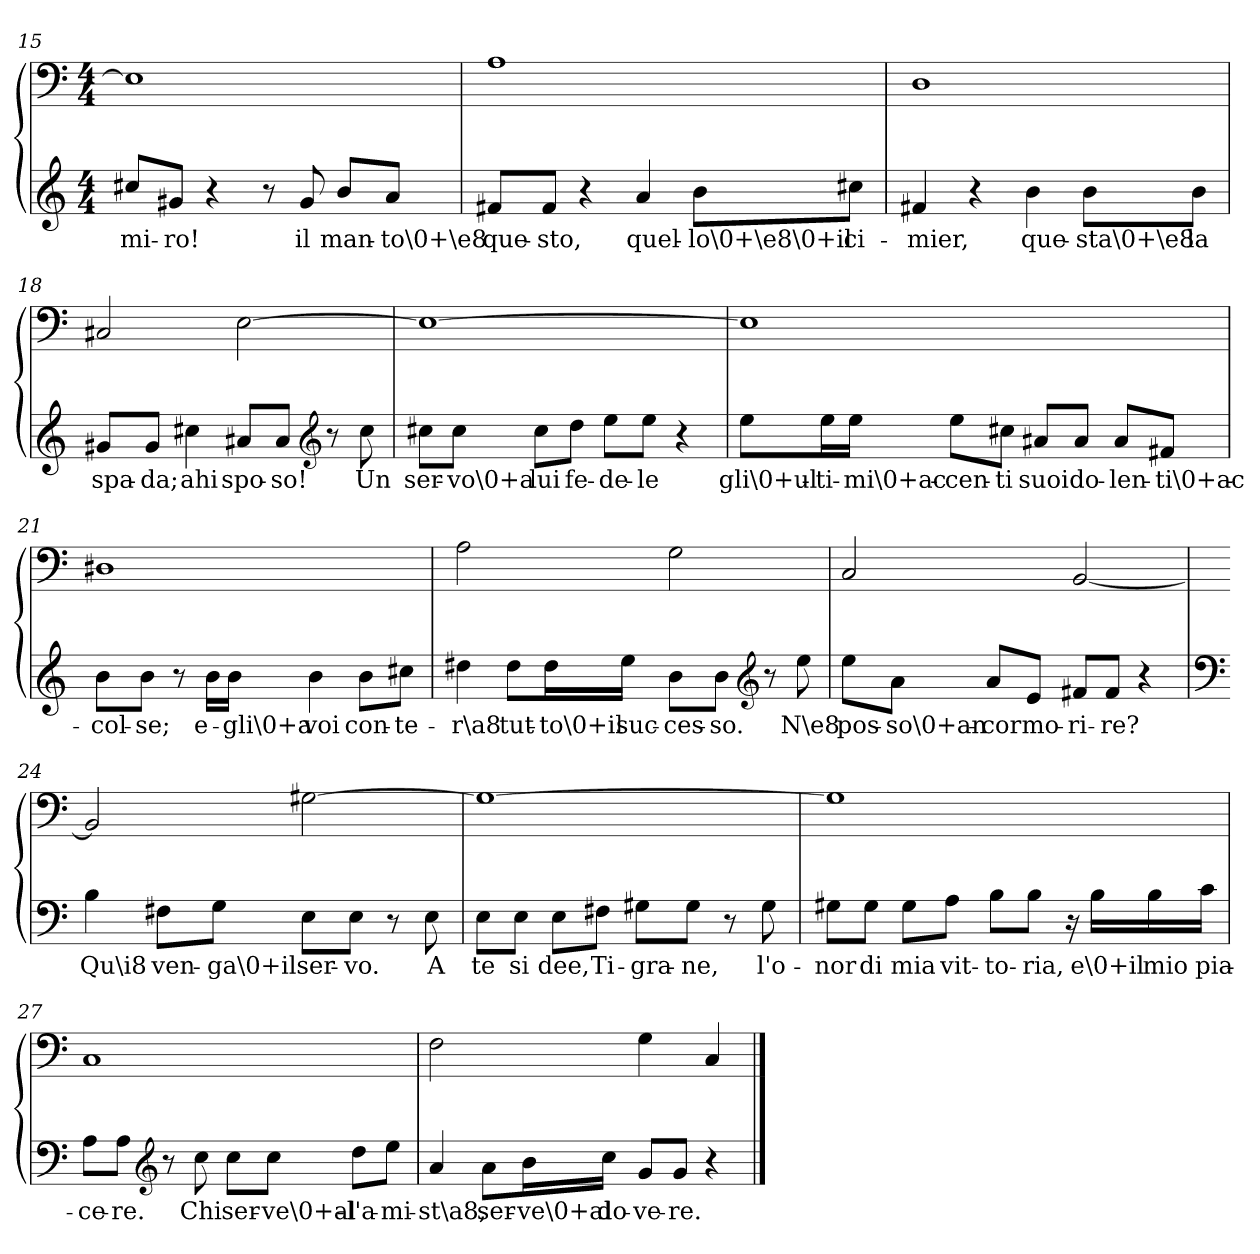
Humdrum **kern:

**kern	**text	**kern
*part1	*part1	*part1
*staff2	*staff2	*staff1
*clefG2	*	*clefF4
*k[]	*	*k[]
*a:	*	*a:
*M4/4	*	*M4/4
=15	=15	=15
8cc#X/L	mi-	1E#\]
8g#X/J	-ro!	.
4r	.	.
8r	.	.
8g#/	il	.
8b/L	man-	.
8a/J	-to\0+\e8	.
=16	=16	=16
8f#X/L	que-	1A\
8f#/J	-sto,	.
4r	.	.
4a/	quel-	.
8b\L	-lo\0+\e8\0+il	.
8cc#X\J	ci-	.
=17	=17	=17
4f#X/	-mier,	1D\
4r	.	.
4b\	que-	.
8b\L	-sta\0+\e8	.
8b\J	la	.
=18	=18	=18
8g#X/L	spa-	2C#X/
8g#/J	-da;	.
4cc#X\	ahi	.
8a#X/L	spo-	[2E\
8a#/J	-so!	.
*clefG2	*	*
8r	.	.
8cc#\	Un	.
=19	=19	=19
8cc#X\L	ser-	1E\_
8cc#\J	-vo\0+a	.
8cc#\L	lui	.
8dd\J	fe-	.
8ee\L	-de-	.
8ee\J	-le	.
4r	.	.
=20	=20	=20
8ee\L	gli\0+ul-	1E\]
16ee\L	-ti-	.
16ee\JJ	-mi\0+ac-	.
8ee\L	-cen-	.
8cc#X\J	-ti	.
8a#X/L	suoi	.
8a#/J	do-	.
8a#/L	-len-	.
8f#X/J	-ti\0+ac-	.
=21	=21	=21
8b\L	-col-	1D#X\
8b\J	-se;	.
8r	.	.
16b\LL	e-	.
16b\JJ	-gli\0+a	.
4b\	voi	.
8b\L	con-	.
8cc#X\J	-te-	.
=22	=22	=22
4dd#X\	-r\a8	2A\
8dd#\L	tut-	.
16dd#\L	-to\0+il	.
16ee\JJ	suc-	.
8b\L	-ces-	2G\
8b\J	-so.	.
*clefG2	*	*
8r	.	.
8ee\	N\e8	.
=23	=23	=23
8ee\L	pos-	2C/
8a\J	-so\0+an-	.
8a/L	-cor	.
8e/J	mo-	.
8f#X/L	-ri-	[2BB/
8f#/J	-re?	.
4r	.	.
=24	=24	=24
*clefF4	*	*
4B\	Qu\i8	2BB/]
8F#X\L	ven-	.
8G\J	-ga\0+il	.
8E\L	ser-	[2G#X\
8E\J	-vo.	.
8r	.	.
8E\	A	.
=25	=25	=25
8E\L	te	1G#\_
8E\J	si	.
8E\L	dee,	.
8F#X\J	Ti-	.
8G#X\L	-gra-	.
8G#\J	-ne,	.
8r	.	.
8G#\	l'o-	.
=26	=26	=26
8G#X\L	-nor	1G#\]
8G#\J	di	.
8G#\L	mia	.
8A\J	vit-	.
8B\L	-to-	.
8B\J	-ria,	.
16r	.	.
16B\LL	e\0+il	.
16B\	mio	.
16c\JJ	pia-	.
=27	=27	=27
8A\L	-ce-	1C/
8A\J	-re.	.
*clefG2	*	*
8r	.	.
8cc\	Chi	.
8cc\L	ser-	.
8cc\J	-ve\0+al-	.
8dd\L	-l'a-	.
8ee\J	-mi-	.
=28	=28	=28
4a/	-st\a8,	2F\
8a\L	ser-	.
16b\L	-ve\0+al	.
16cc\JJ	do-	.
8g/L	-ve-	4G\
8g/J	-re.	.
4r	.	4C/
==	==	==
*-	*-	*-
